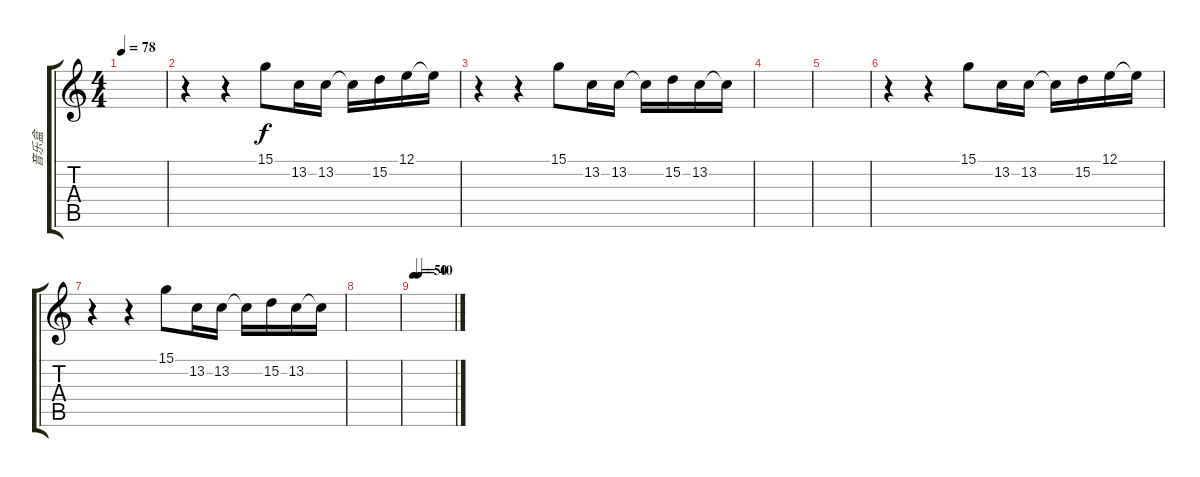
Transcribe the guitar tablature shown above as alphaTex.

\track ("音乐盒" "音乐盒") {instrument musicbox}
\staff {score tabs}
\tuning (E4 B3 G3 D3 A2 E2) {hide}
\ts (4 4)
\tempo 78
\clef g2
\ks c
|
r.4 r.4 15.1.8 13.2.16 13.2.16 13.2{t}.16 15.2.16 12.1.16 12.1{t}.16 |
r.4 r.4 15.1.8 13.2.16 13.2.16 13.2{t}.16 15.2.16 13.2.16 13.2{t}.16 |
|
|
r.4 r.4 15.1.8 13.2.16 13.2.16 13.2{t}.16 15.2.16 12.1.16 12.1{t}.16 |
r.4 r.4 15.1.8 13.2.16 13.2.16 13.2{t}.16 15.2.16 13.2.16 13.2{t}.16 |
|
\tempo 50
\tempo (40 0.125)
